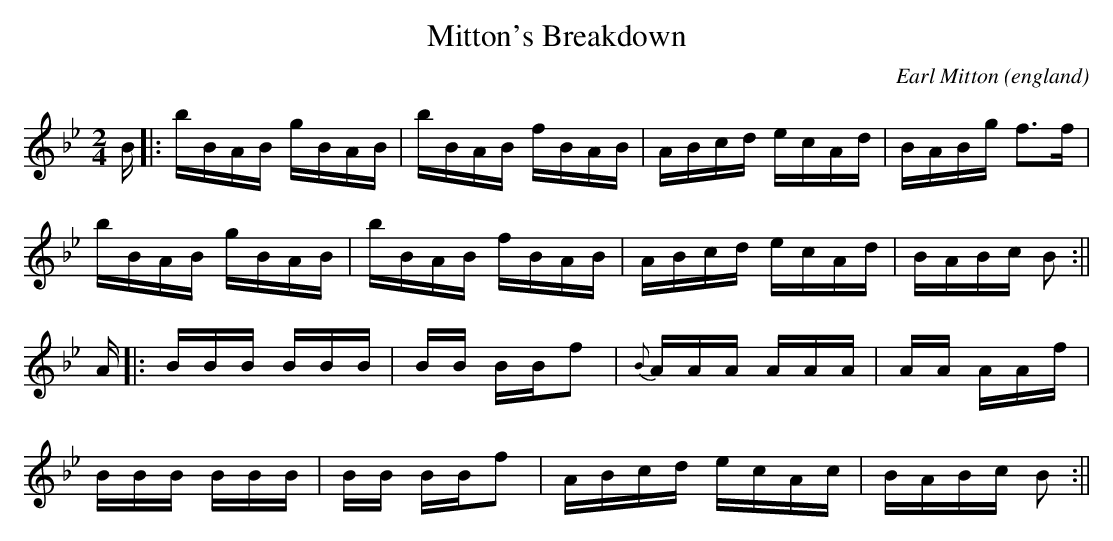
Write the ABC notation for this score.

X:1
T:Mitton's Breakdown
O:england
M:2/4
L:1/16
C:Earl Mitton
K:Bb
B|:bBAB gBAB|bBAB fBAB|ABcd ecAd|BABg f3f|
bBAB gBAB|bBAB fBAB|ABcd ecAd|BABc B2:||
A|:BB+Bf+B B+BfB+BB|+Bf+BB+Bf+ BBf2|{B}AA+Af+A A+Ag+AA|+Aa+AA+Ag+ AAf|
BB+Bf+B B+BfB+BB|+Bf+BB+Bf+ BBf2|ABcd ecAc|BABc B2:||
